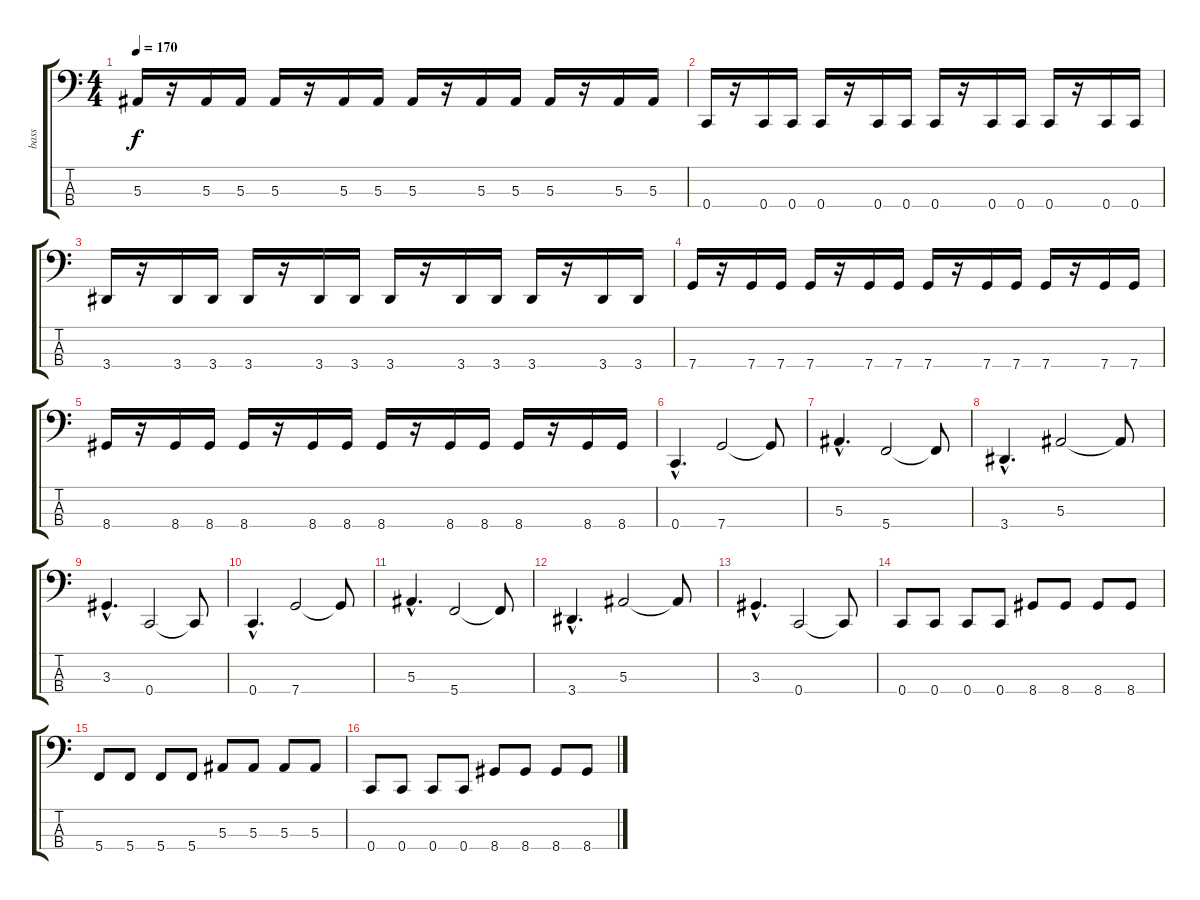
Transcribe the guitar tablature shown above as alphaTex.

\track ("bass" "bass") {instrument electricbasspick}
\staff {score tabs}
\tuning (Eb2 Bb1 F1 C1) {hide}
\ts (4 4)
\tempo 170
\clef f4
\ks c
5.3.16{dy f} r.16 5.3.16 5.3.16 5.3.16 r.16 5.3.16 5.3.16 5.3.16 r.16 5.3.16 5.3.16 5.3.16 r.16 5.3.16 5.3.16 |
0.4.16 r.16 0.4.16 0.4.16 0.4.16 r.16 0.4.16 0.4.16 0.4.16 r.16 0.4.16 0.4.16 0.4.16 r.16 0.4.16 0.4.16 |
3.4.16 r.16 3.4.16 3.4.16 3.4.16 r.16 3.4.16 3.4.16 3.4.16 r.16 3.4.16 3.4.16 3.4.16 r.16 3.4.16 3.4.16 |
7.4.16 r.16 7.4.16 7.4.16 7.4.16 r.16 7.4.16 7.4.16 7.4.16 r.16 7.4.16 7.4.16 7.4.16 r.16 7.4.16 7.4.16 |
8.4.16 r.16 8.4.16 8.4.16 8.4.16 r.16 8.4.16 8.4.16 8.4.16 r.16 8.4.16 8.4.16 8.4.16 r.16 8.4.16 8.4.16 |
0.4{hac}.4{d} 7.4.2 7.4{t}.8 |
5.3{hac}.4{d} 5.4.2 5.4{t}.8 |
3.4{hac}.4{d} 5.3.2 5.3{t}.8 |
3.3{hac}.4{d} 0.4.2 0.4{t}.8 |
0.4{hac}.4{d} 7.4.2 7.4{t}.8 |
5.3{hac}.4{d} 5.4.2 5.4{t}.8 |
3.4{hac}.4{d} 5.3.2 5.3{t}.8 |
3.3{hac}.4{d} 0.4.2 0.4{t}.8 |
0.4.8 0.4.8 0.4.8 0.4.8 8.4.8 8.4.8 8.4.8 8.4.8 |
5.4.8 5.4.8 5.4.8 5.4.8 5.3.8 5.3.8 5.3.8 5.3.8 |
0.4.8 0.4.8 0.4.8 0.4.8 8.4.8 8.4.8 8.4.8 8.4.8
